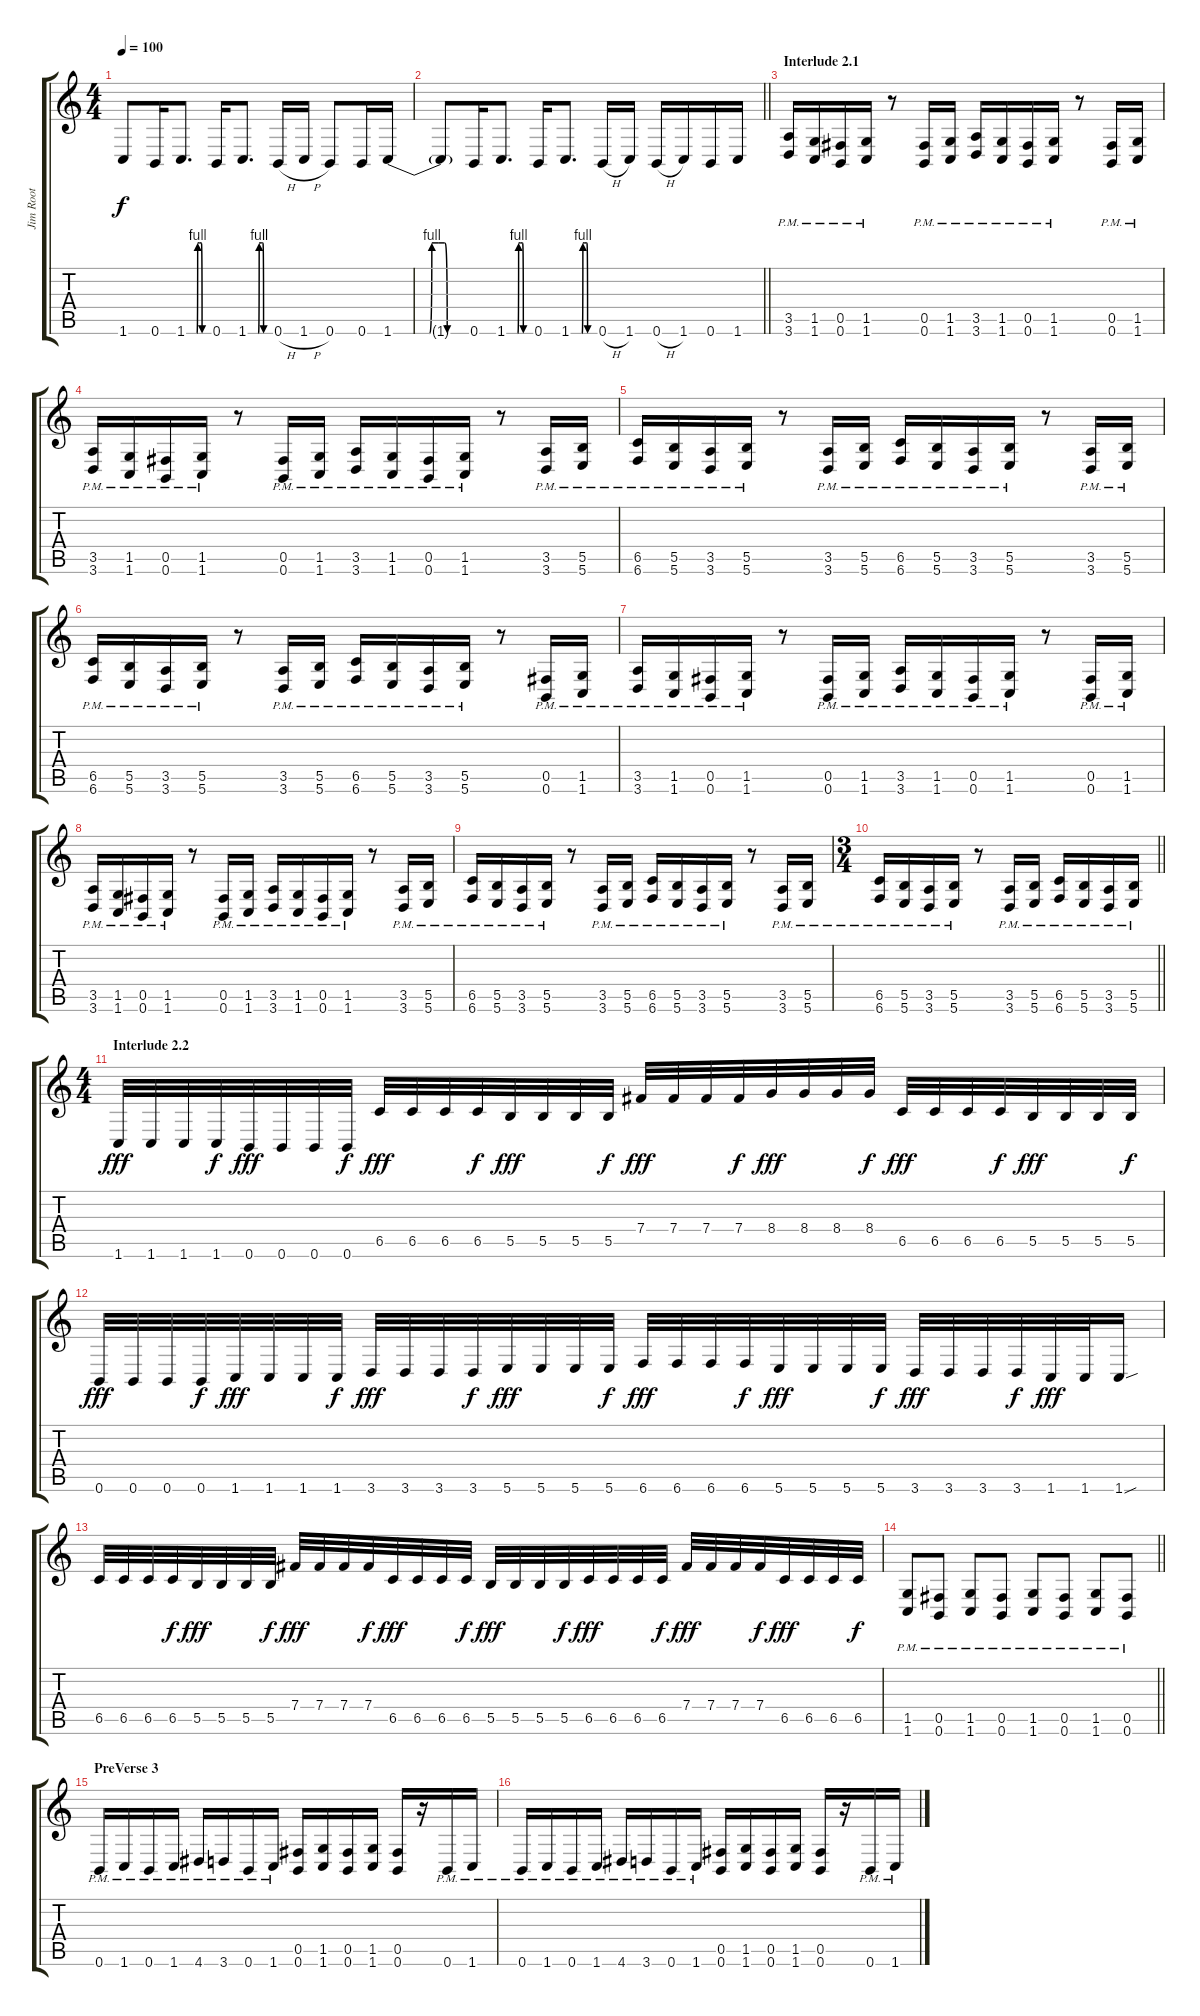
\track ("Jim Root" "Jim Root") {instrument distortionguitar}
\staff {score tabs}
\tuning (Db4 Ab3 E3 B2 Gb2 B1) {hide}
\ts (4 4)
\tempo 100
\clef g2
\ks c
1.6{t}.8{dy f} 0.6.16 1.6{be (custom 0 0 28 0 30 4 35 4 40 4 42 0 60 0)}.8{d} 0.6.16 1.6{be (custom 0 0 28 0 30 4 35 4 40 4 42 0 60 0)}.8{d} 0.6{h}.16 1.6{h}.16 0.6.8 0.6.16 1.6{be (custom 0 0 28 0 30 4 35 4 40 4 42 0 60 0)}.16 |
\barLineRight lightlight
1.6{t}.8 0.6.16 1.6{be (custom 0 0 28 0 30 4 35 4 40 4 42 0 60 0)}.8{d} 0.6.16 1.6{be (custom 0 0 28 0 30 4 35 4 40 4 42 0 60 0)}.8{d} 0.6{h}.16 1.6.16 0.6{h}.16 1.6.16 0.6.16 1.6.16 |
\section ("" "Interlude 2.1")
(3.5{pm} 3.6{pm}).16 (1.5{pm} 1.6{pm}).16 (0.5{pm} 0.6{pm}).16 (1.5{pm} 1.6{pm}).16 r.8 (0.5{pm} 0.6{pm}).16 (1.5{pm} 1.6{pm}).16 (3.5{pm} 3.6{pm}).16 (1.5{pm} 1.6{pm}).16 (0.5{pm} 0.6{pm}).16 (1.5{pm} 1.6{pm}).16 r.8 (0.5{pm} 0.6{pm}).16 (1.5{pm} 1.6{pm}).16 |
(3.5{pm} 3.6{pm}).16 (1.5{pm} 1.6{pm}).16 (0.5{pm} 0.6{pm}).16 (1.5{pm} 1.6{pm}).16 r.8 (0.5{pm} 0.6{pm}).16 (1.5{pm} 1.6{pm}).16 (3.5{pm} 3.6{pm}).16 (1.5{pm} 1.6{pm}).16 (0.5{pm} 0.6{pm}).16 (1.5{pm} 1.6{pm}).16 r.8 (3.5{pm} 3.6{pm}).16 (5.5{pm} 5.6{pm}).16 |
(6.5{pm} 6.6{pm}).16 (5.5{pm} 5.6{pm}).16 (3.5{pm} 3.6{pm}).16 (5.5{pm} 5.6{pm}).16 r.8 (3.5{pm} 3.6{pm}).16 (5.5{pm} 5.6{pm}).16 (6.5{pm} 6.6{pm}).16 (5.5{pm} 5.6{pm}).16 (3.5{pm} 3.6{pm}).16 (5.5{pm} 5.6{pm}).16 r.8 (3.5{pm} 3.6{pm}).16 (5.5{pm} 5.6{pm}).16 |
(6.5{pm} 6.6{pm}).16 (5.5{pm} 5.6{pm}).16 (3.5{pm} 3.6{pm}).16 (5.5{pm} 5.6{pm}).16 r.8 (3.5{pm} 3.6{pm}).16 (5.5{pm} 5.6{pm}).16 (6.5{pm} 6.6{pm}).16 (5.5{pm} 5.6{pm}).16 (3.5{pm} 3.6{pm}).16 (5.5{pm} 5.6{pm}).16 r.8 (0.5{pm} 0.6{pm}).16 (1.5{pm} 1.6{pm}).16 |
(3.5{pm} 3.6{pm}).16 (1.5{pm} 1.6{pm}).16 (0.5{pm} 0.6{pm}).16 (1.5{pm} 1.6{pm}).16 r.8 (0.5{pm} 0.6{pm}).16 (1.5{pm} 1.6{pm}).16 (3.5{pm} 3.6{pm}).16 (1.5{pm} 1.6{pm}).16 (0.5{pm} 0.6{pm}).16 (1.5{pm} 1.6{pm}).16 r.8 (0.5{pm} 0.6{pm}).16 (1.5{pm} 1.6{pm}).16 |
(3.5{pm} 3.6{pm}).16 (1.5{pm} 1.6{pm}).16 (0.5{pm} 0.6{pm}).16 (1.5{pm} 1.6{pm}).16 r.8 (0.5{pm} 0.6{pm}).16 (1.5{pm} 1.6{pm}).16 (3.5{pm} 3.6{pm}).16 (1.5{pm} 1.6{pm}).16 (0.5{pm} 0.6{pm}).16 (1.5{pm} 1.6{pm}).16 r.8 (3.5{pm} 3.6{pm}).16 (5.5{pm} 5.6{pm}).16 |
(6.5{pm} 6.6{pm}).16 (5.5{pm} 5.6{pm}).16 (3.5{pm} 3.6{pm}).16 (5.5{pm} 5.6{pm}).16 r.8 (3.5{pm} 3.6{pm}).16 (5.5{pm} 5.6{pm}).16 (6.5{pm} 6.6{pm}).16 (5.5{pm} 5.6{pm}).16 (3.5{pm} 3.6{pm}).16 (5.5{pm} 5.6{pm}).16 r.8 (3.5{pm} 3.6{pm}).16 (5.5{pm} 5.6{pm}).16 |
\ts (3 4)
\barLineRight lightlight
(6.5{pm} 6.6{pm}).16 (5.5{pm} 5.6{pm}).16 (3.5{pm} 3.6{pm}).16 (5.5{pm} 5.6{pm}).16 r.8 (3.5{pm} 3.6{pm}).16 (5.5{pm} 5.6{pm}).16 (6.5{pm} 6.6{pm}).16 (5.5{pm} 5.6{pm}).16 (3.5{pm} 3.6{pm}).16 (5.5{pm} 5.6{pm}).16 |
\ts (4 4)
\section ("" "Interlude 2.2")
1.6.32{dy fff} 1.6.32 1.6.32 1.6.32{dy f} 0.6.32{dy fff} 0.6.32 0.6.32 0.6.32{dy f} 6.5.32{dy fff} 6.5.32 6.5.32 6.5.32{dy f} 5.5.32{dy fff} 5.5.32 5.5.32 5.5.32{dy f} 7.4.32{dy fff} 7.4.32 7.4.32 7.4.32{dy f} 8.4.32{dy fff} 8.4.32 8.4.32 8.4.32{dy f} 6.5.32{dy fff} 6.5.32 6.5.32 6.5.32{dy f} 5.5.32{dy fff} 5.5.32 5.5.32 5.5.32{dy f} |
0.6.32{dy fff} 0.6.32 0.6.32 0.6.32{dy f} 1.6.32{dy fff} 1.6.32 1.6.32 1.6.32{dy f} 3.6.32{dy fff} 3.6.32 3.6.32 3.6.32{dy f} 5.6.32{dy fff} 5.6.32 5.6.32 5.6.32{dy f} 6.6.32{dy fff} 6.6.32 6.6.32 6.6.32{dy f} 5.6.32{dy fff} 5.6.32 5.6.32 5.6.32{dy f} 3.6.32{dy fff} 3.6.32 3.6.32 3.6.32{dy f} 1.6.32{dy fff} 1.6.32 1.6{sou}.16 |
6.5.32 6.5.32 6.5.32 6.5.32{dy f} 5.5.32{dy fff} 5.5.32 5.5.32 5.5.32{dy f} 7.4.32{dy fff} 7.4.32 7.4.32 7.4.32{dy f} 6.5.32{dy fff} 6.5.32 6.5.32 6.5.32{dy f} 5.5.32{dy fff} 5.5.32 5.5.32 5.5.32{dy f} 6.5.32{dy fff} 6.5.32 6.5.32 6.5.32{dy f} 7.4.32{dy fff} 7.4.32 7.4.32 7.4.32{dy f} 6.5.32{dy fff} 6.5.32 6.5.32 6.5.32{dy f} |
\barLineRight lightlight
(1.5{pm} 1.6{pm}).8 (0.5{pm} 0.6{pm}).8 (1.5{pm} 1.6{pm}).8 (0.5{pm} 0.6{pm}).8 (1.5{pm} 1.6{pm}).8 (0.5{pm} 0.6{pm}).8 (1.5{pm} 1.6{pm}).8 (0.5{pm} 0.6{pm}).8 |
\section ("" "PreVerse 3")
0.6{pm}.16 1.6{pm}.16 0.6{pm}.16 1.6{pm}.16 4.6{pm}.16 3.6{pm}.16 0.6{pm}.16 1.6{pm}.16 (0.5 0.6).16 (1.5 1.6).16 (0.5 0.6).16 (1.5 1.6).16 (0.5 0.6).16 r.16 0.6{pm}.16 1.6{pm}.16 |
0.6{pm}.16 1.6{pm}.16 0.6{pm}.16 1.6{pm}.16 4.6{pm}.16 3.6{pm}.16 0.6{pm}.16 1.6{pm}.16 (0.5 0.6).16 (1.5 1.6).16 (0.5 0.6).16 (1.5 1.6).16 (0.5 0.6).16 r.16 0.6{pm}.16 1.6{pm}.16
